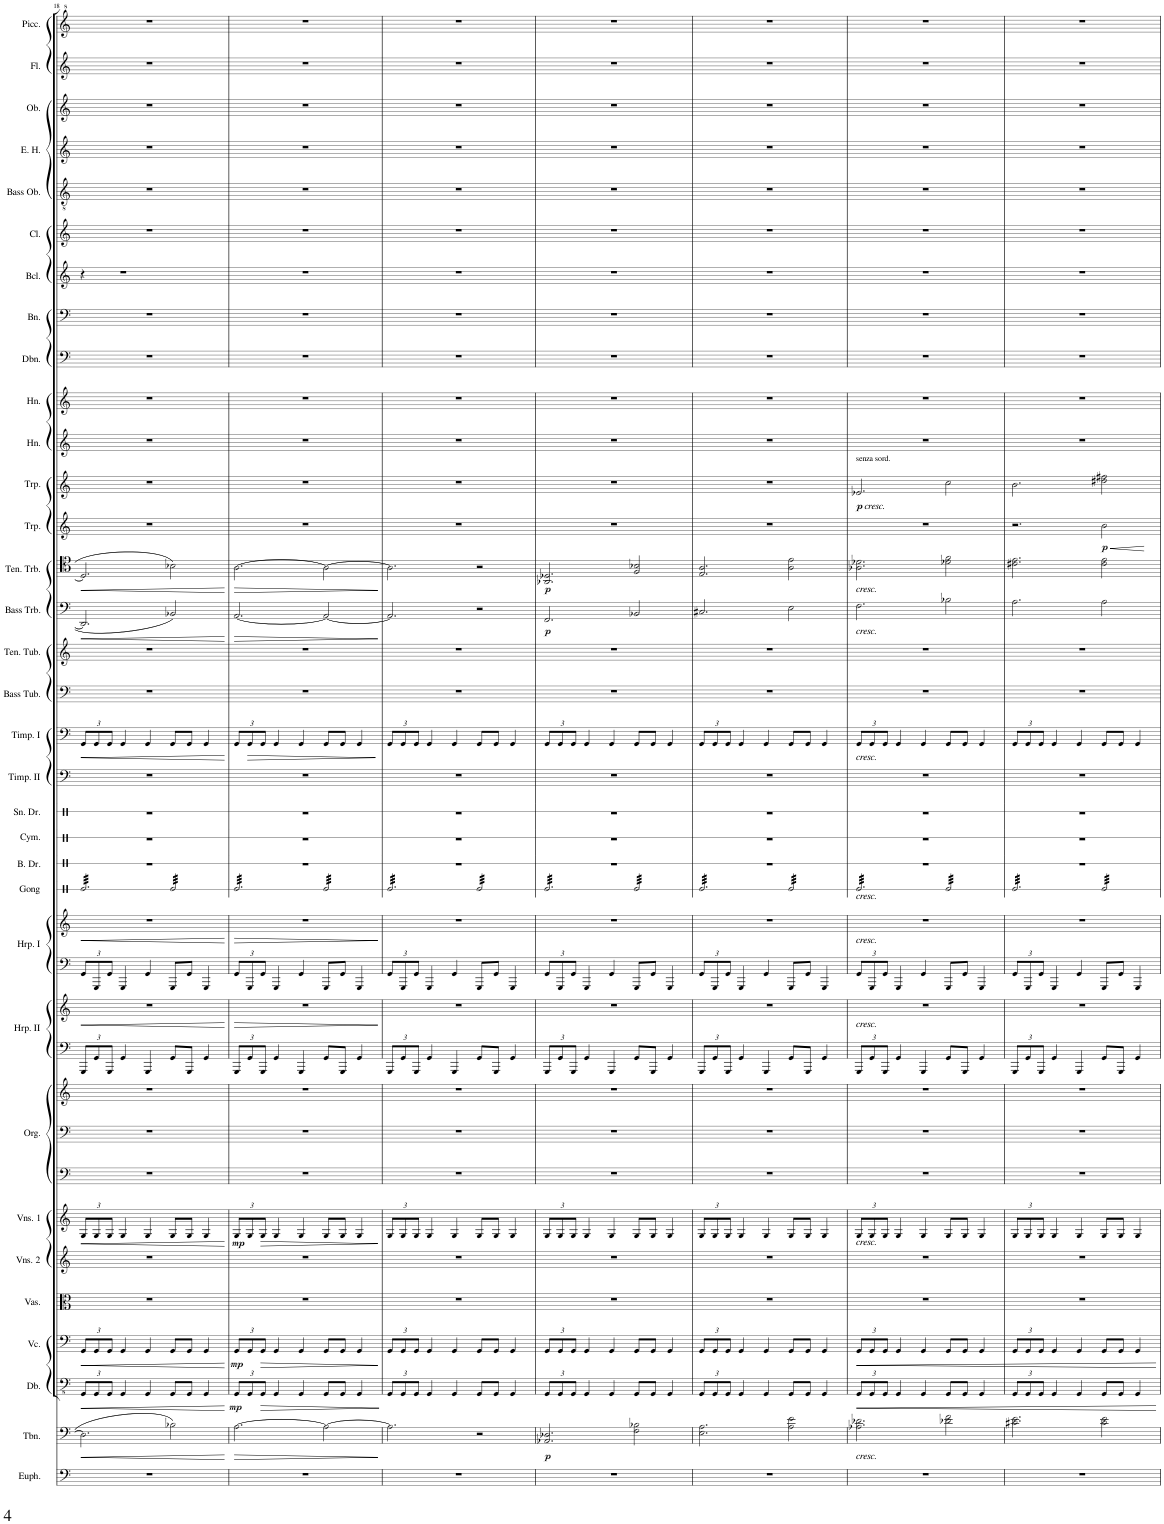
**kern	**kern	**dynam	**kern	**dynam	**kern	**dynam	**kern	**kern	**kern	**dynam	**kern	**kern	**kern	**kern	**kern	**dynam	**kern	**kern	**dynam	**kern	**kern	**kern	**kern	**kern	**kern	**dynam	**kern	**kern	**kern	**dynam	**kern	**dynam	**kern	**dynam	**kern	**dynam	**kern	**kern	**kern	**kern	**kern	**kern	**kern	**kern	**kern	**kern	**kern
*part33	*part32	*part32	*part31	*part31	*part30	*part30	*part29	*part28	*part27	*part27	*part26	*part26	*part26	*part25	*part25	*part25	*part24	*part24	*part24	*part23	*part22	*part21	*part20	*part19	*part18	*part18	*part17	*part16	*part15	*part15	*part14	*part14	*part13	*part13	*part12	*part12	*part11	*part10	*part9	*part8	*part7	*part6	*part5	*part4	*part3	*part2	*part1
*staff37	*staff36	*staff36	*staff35	*staff35	*staff34	*staff34	*staff33	*staff32	*staff31	*staff31	*staff30	*staff29	*staff28	*staff27	*staff26	*staff26/27	*staff25	*staff24	*staff24/25	*staff23	*staff22	*staff21	*staff20	*staff19	*staff18	*staff18	*staff17	*staff16	*staff15	*staff15	*staff14	*staff14	*staff13	*staff13	*staff12	*staff12	*staff11	*staff10	*staff9	*staff8	*staff7	*staff6	*staff5	*staff4	*staff3	*staff2	*staff1
*I"Euphonium	*I"Trombone	*	*I"Doublebasses	*	*I"Violoncello	*	*I"Viola	*I"2nd Violin	*I"1st Violin	*	*I"Organ	*	*	*I"Harp II	*	*	*I"Harp I	*	*	*I"Gong	*I"Bass Drum	*I"Cymbal	*I"Snare Drum	*I"Timpani II	*I"Timpani I	*	*I"Bass Tuba	*I"Tenor Tuba	*I"Bass Trombone	*	*I"2 Tenor Trombones	*	*I"III IV	*	*I"I II	*	*I"IV V VI	*I"I II III	*I"Double Bassoon	*I"3 Bassoon	*I"Bass Clarinet	*I"3 Clarinets in Bb	*I"Bass Oboe	*I"English Horn	*I"2 Oboe	*I"2 Flutes	*I"2 Piccolos
*I'Euph.	*I'Tbn.	*	*I'Db.	*	*I'Vc.	*	*	*	*	*	*I'Org.	*	*	*I'Hrp. II	*	*	*I'Hrp. I	*	*	*I'Gong	*I'B. Dr.	*I'Cym.	*I'Sn. Dr.	*I'Timp. II	*I'Timp. I	*	*I'Bass Tub.	*I'Ten. Tub.	*I'Bass Trb.	*	*I'Ten. Trb.	*	*	*	*	*	*	*	*I'Dbn.	*I'Bn.	*I'Bcl.	*I'Cl.	*I'Bass Ob.	*I'E. H.	*I'Ob.	*I'Fl.	*I'Picc.
!!LO:PB:g=z
*clefF4	*clefF4	*	*clefFv4	*	*clefF4	*	*clefC3	*clefG2	*clefG2	*	*clefF4	*clefF4	*clefG2	*clefF4	*clefG2	*	*clefF4	*clefG2	*	*clefX	*clefX	*clefX	*clefX	*clefF4	*clefF4	*	*clefF4	*clefG2	*clefF4	*	*clefC4	*	*clefG2	*	*clefG2	*	*clefG2	*clefG2	*clefF4	*clefF4	*clefG2	*clefG2	*clefGv2	*clefG2	*clefG2	*clefG2	*clefG^2
*	*	*	*Trd7c12	*	*	*	*	*	*	*	*	*	*	*	*	*	*	*	*	*	*	*	*	*	*	*	*	*Trd8c14	*	*	*	*	*Trd1c2	*	*Trd1c2	*	*Trd4c7	*Trd4c7	*Trd7c12	*	*Trd8c14	*Trd1c2	*	*Trd4c7	*	*	*Trd-7c-12
*k[]	*k[]	*	*k[]	*	*k[]	*	*k[]	*k[]	*k[]	*	*k[]	*k[]	*k[]	*k[]	*k[]	*	*k[]	*k[]	*	*k[]	*k[]	*k[]	*k[]	*k[]	*k[]	*	*k[]	*k[]	*k[]	*	*k[]	*	*k[]	*	*k[]	*	*k[]	*k[]	*k[]	*k[]	*k[]	*k[]	*k[]	*k[]	*k[]	*k[]	*k[]
*M5/4	*M5/4	*	*M5/4	*	*M5/4	*	*M5/4	*M5/4	*M5/4	*	*M5/4	*M5/4	*M5/4	*M5/4	*M5/4	*	*M5/4	*M5/4	*	*M5/4	*M5/4	*M5/4	*M5/4	*M5/4	*M5/4	*	*M5/4	*M5/4	*M5/4	*	*M5/4	*	*M5/4	*	*M5/4	*	*M5/4	*M5/4	*M5/4	*M5/4	*M5/4	*M5/4	*M5/4	*M5/4	*M5/4	*M5/4	*M5/4
=18	=18	=18	=18	=18	=18	=18	=18	=18	=18	=18	=18	=18	=18	=18	=18	=18	=18	=18	=18	=18	=18	=18	=18	=18	=18	=18	=18	=18	=18	=18	=18	=18	=18	=18	=18	=18	=18	=18	=18	=18	=18	=18	=18	=18	=18	=18	=18
!	!	!LO:HP:b	!	!	!	!	!	!	!	!	!	!	!	!	!	!	!	!	!	!	!	!	!	!	!	!	!	!	!	!	!	!	!	!	!	!	!	!	!	!	!	!	!	!	!	!	!
*	*	*	*Xbrackettup	*	*	*	*	*	*	*	*	*	*	*	*	*	*	*	*	*	*	*	*	*	*	*	*	*	*	*	*	*	*	*	*	*	*	*	*	*	*	*	*	*	*	*	*
!	!	!	!	!LO:HP:b	!	!	!	!	!	!	!	!	!	!	!	!	!	!	!	!	!	!	!	!	!	!	!	!	!	!	!	!	!	!	!	!	!	!	!	!	!	!	!	!	!	!	!
*	*	*	*	*	*Xbrackettup	*	*	*	*	*	*	*	*	*	*	*	*	*	*	*	*	*	*	*	*	*	*	*	*	*	*	*	*	*	*	*	*	*	*	*	*	*	*	*	*	*	*
!	!	!	!	!	!	!LO:HP:b	!	!	!	!	!	!	!	!	!	!	!	!	!	!	!	!	!	!	!	!	!	!	!	!	!	!	!	!	!	!	!	!	!	!	!	!	!	!	!	!	!
*	*	*	*	*	*	*	*	*	*Xbrackettup	*	*	*	*	*	*	*	*	*	*	*	*	*	*	*	*	*	*	*	*	*	*	*	*	*	*	*	*	*	*	*	*	*	*	*	*	*	*
!	!	!	!	!	!	!	!	!	!	!LO:HP:b	!	!	!	!	!	!	!	!	!	!	!	!	!	!	!	!	!	!	!	!	!	!	!	!	!	!	!	!	!	!	!	!	!	!	!	!	!
*	*	*	*	*	*	*	*	*	*	*	*	*	*	*Xbrackettup	*	*	*	*	*	*	*	*	*	*	*	*	*	*	*	*	*	*	*	*	*	*	*	*	*	*	*	*	*	*	*	*	*
!	!	!	!	!	!	!	!	!	!	!	!	!	!	!	!	!LO:HP:b	!	!	!	!	!	!	!	!	!	!	!	!	!	!	!	!	!	!	!	!	!	!	!	!	!	!	!	!	!	!	!
*	*	*	*	*	*	*	*	*	*	*	*	*	*	*	*	*	*Xbrackettup	*	*	*	*	*	*	*	*	*	*	*	*	*	*	*	*	*	*	*	*	*	*	*	*	*	*	*	*	*	*
!	!	!	!	!	!	!	!	!	!	!	!	!	!	!	!	!	!	!	!LO:HP:b	!	!	!	!	!	!	!	!	!	!	!	!	!	!	!	!	!	!	!	!	!	!	!	!	!	!	!	!
*	*	*	*	*	*	*	*	*	*	*	*	*	*	*	*	*	*	*	*	*	*	*	*	*	*Xbrackettup	*	*	*	*	*	*	*	*	*	*	*	*	*	*	*	*	*	*	*	*	*	*
!	!	!	!	!	!	!	!	!	!	!	!	!	!	!	!	!	!	!	!	!	!	!	!	!	!	!LO:HP:b	!	!	!	!LO:HP:b	!	!LO:HP:b	!	!	!	!	!	!	!	!	!	!	!	!	!	!	!
*	*	*	*	*	*	*	*	*	*	*	*	*	*	*	*	*	*	*	*	*tremolo	*	*	*	*	*	*	*	*	*	*	*	*	*	*	*	*	*	*	*	*	*	*	*	*	*	*	*
4%5r	2.D-\]	<	12GGG/L	<	12GG/L	<	4%5r	4%5r	12G/L	<	4%5r	4%5r	4%5r	12GGG/L	4%5r	<	12GG/L	4%5r	<	32Re/LLL	4%5r	4%5r	4%5r	4%5r	12GG/L	<	4%5r	4%5r	2.DD-/]	<	2.D-/]	<	4%5r	.	4%5r	.	4%5r	4%5r	4%5r	4%5r	4r	4%5r	4%5r	4%5r	4%5r	4%5r	4%5r
.	.	.	.	.	.	.	.	.	.	.	.	.	.	.	.	.	.	.	.	32Re/	.	.	.	.	.	.	.	.	.	.	.	.	.	.	.	.	.	.	.	.	.	.	.	.	.	.	.
.	.	.	.	.	.	.	.	.	.	.	.	.	.	.	.	.	.	.	.	32Re/	.	.	.	.	.	.	.	.	.	.	.	.	.	.	.	.	.	.	.	.	.	.	.	.	.	.	.
.	.	.	12GGG/	.	12GG/	.	.	.	12G/	.	.	.	.	12GG/	.	.	12GGG/	.	.	.	.	.	.	.	12GG/	.	.	.	.	.	.	.	.	.	.	.	.	.	.	.	.	.	.	.	.	.	.
.	.	.	.	.	.	.	.	.	.	.	.	.	.	.	.	.	.	.	.	32Re/	.	.	.	.	.	.	.	.	.	.	.	.	.	.	.	.	.	.	.	.	.	.	.	.	.	.	.
.	.	.	.	.	.	.	.	.	.	.	.	.	.	.	.	.	.	.	.	32Re/	.	.	.	.	.	.	.	.	.	.	.	.	.	.	.	.	.	.	.	.	.	.	.	.	.	.	.
.	.	.	.	.	.	.	.	.	.	.	.	.	.	.	.	.	.	.	.	32Re/	.	.	.	.	.	.	.	.	.	.	.	.	.	.	.	.	.	.	.	.	.	.	.	.	.	.	.
.	.	.	12GGG/J	.	12GG/J	.	.	.	12G/J	.	.	.	.	12GGG/J	.	.	12GG/J	.	.	.	.	.	.	.	12GG/J	.	.	.	.	.	.	.	.	.	.	.	.	.	.	.	.	.	.	.	.	.	.
.	.	.	.	.	.	.	.	.	.	.	.	.	.	.	.	.	.	.	.	32Re/	.	.	.	.	.	.	.	.	.	.	.	.	.	.	.	.	.	.	.	.	.	.	.	.	.	.	.
.	.	.	.	.	.	.	.	.	.	.	.	.	.	.	.	.	.	.	.	32Re/	.	.	.	.	.	.	.	.	.	.	.	.	.	.	.	.	.	.	.	.	.	.	.	.	.	.	.
.	.	.	4GGG/	.	4GG/	.	.	.	4G/	.	.	.	.	4GG/	.	.	4GGG/	.	.	32Re/	.	.	.	.	4GG/	.	.	.	.	.	.	.	.	.	.	.	.	.	.	.	1r	.	.	.	.	.	.
.	.	.	.	.	.	.	.	.	.	.	.	.	.	.	.	.	.	.	.	32Re/	.	.	.	.	.	.	.	.	.	.	.	.	.	.	.	.	.	.	.	.	.	.	.	.	.	.	.
.	.	.	.	.	.	.	.	.	.	.	.	.	.	.	.	.	.	.	.	32Re/	.	.	.	.	.	.	.	.	.	.	.	.	.	.	.	.	.	.	.	.	.	.	.	.	.	.	.
.	.	.	.	.	.	.	.	.	.	.	.	.	.	.	.	.	.	.	.	32Re/	.	.	.	.	.	.	.	.	.	.	.	.	.	.	.	.	.	.	.	.	.	.	.	.	.	.	.
.	.	.	.	.	.	.	.	.	.	.	.	.	.	.	.	.	.	.	.	32Re/	.	.	.	.	.	.	.	.	.	.	.	.	.	.	.	.	.	.	.	.	.	.	.	.	.	.	.
.	.	.	.	.	.	.	.	.	.	.	.	.	.	.	.	.	.	.	.	32Re/	.	.	.	.	.	.	.	.	.	.	.	.	.	.	.	.	.	.	.	.	.	.	.	.	.	.	.
.	.	.	.	.	.	.	.	.	.	.	.	.	.	.	.	.	.	.	.	32Re/	.	.	.	.	.	.	.	.	.	.	.	.	.	.	.	.	.	.	.	.	.	.	.	.	.	.	.
.	.	.	.	.	.	.	.	.	.	.	.	.	.	.	.	.	.	.	.	32Re/	.	.	.	.	.	.	.	.	.	.	.	.	.	.	.	.	.	.	.	.	.	.	.	.	.	.	.
.	.	.	4GGG/	.	4GG/	.	.	.	4G/	.	.	.	.	4GGG/	.	.	4GG/	.	.	32Re/	.	.	.	.	4GG/	.	.	.	.	.	.	.	.	.	.	.	.	.	.	.	.	.	.	.	.	.	.
.	.	.	.	.	.	.	.	.	.	.	.	.	.	.	.	.	.	.	.	32Re/	.	.	.	.	.	.	.	.	.	.	.	.	.	.	.	.	.	.	.	.	.	.	.	.	.	.	.
.	.	.	.	.	.	.	.	.	.	.	.	.	.	.	.	.	.	.	.	32Re/	.	.	.	.	.	.	.	.	.	.	.	.	.	.	.	.	.	.	.	.	.	.	.	.	.	.	.
.	.	.	.	.	.	.	.	.	.	.	.	.	.	.	.	.	.	.	.	32Re/	.	.	.	.	.	.	.	.	.	.	.	.	.	.	.	.	.	.	.	.	.	.	.	.	.	.	.
.	.	.	.	.	.	.	.	.	.	.	.	.	.	.	.	.	.	.	.	32Re/	.	.	.	.	.	.	.	.	.	.	.	.	.	.	.	.	.	.	.	.	.	.	.	.	.	.	.
.	.	.	.	.	.	.	.	.	.	.	.	.	.	.	.	.	.	.	.	32Re/	.	.	.	.	.	.	.	.	.	.	.	.	.	.	.	.	.	.	.	.	.	.	.	.	.	.	.
.	.	.	.	.	.	.	.	.	.	.	.	.	.	.	.	.	.	.	.	32Re/	.	.	.	.	.	.	.	.	.	.	.	.	.	.	.	.	.	.	.	.	.	.	.	.	.	.	.
.	.	.	.	.	.	.	.	.	.	.	.	.	.	.	.	.	.	.	.	32Re/JJJ	.	.	.	.	.	.	.	.	.	.	.	.	.	.	.	.	.	.	.	.	.	.	.	.	.	.	.
.	2B-X\	.	8GGG/L	.	8GG/L	.	.	.	8G/L	.	.	.	.	8GG/L	.	.	8GGG/L	.	.	32Re/LLL	.	.	.	.	8GG/L	.	.	.	2BB-X/	.	2B-X\	.	.	.	.	.	.	.	.	.	.	.	.	.	.	.	.
.	.	.	.	.	.	.	.	.	.	.	.	.	.	.	.	.	.	.	.	32Re/	.	.	.	.	.	.	.	.	.	.	.	.	.	.	.	.	.	.	.	.	.	.	.	.	.	.	.
.	.	.	.	.	.	.	.	.	.	.	.	.	.	.	.	.	.	.	.	32Re/	.	.	.	.	.	.	.	.	.	.	.	.	.	.	.	.	.	.	.	.	.	.	.	.	.	.	.
.	.	.	.	.	.	.	.	.	.	.	.	.	.	.	.	.	.	.	.	32Re/	.	.	.	.	.	.	.	.	.	.	.	.	.	.	.	.	.	.	.	.	.	.	.	.	.	.	.
.	.	.	8GGG/J	.	8GG/J	.	.	.	8G/J	.	.	.	.	8GGG/J	.	.	8GG/J	.	.	32Re/	.	.	.	.	8GG/J	.	.	.	.	.	.	.	.	.	.	.	.	.	.	.	.	.	.	.	.	.	.
.	.	.	.	.	.	.	.	.	.	.	.	.	.	.	.	.	.	.	.	32Re/	.	.	.	.	.	.	.	.	.	.	.	.	.	.	.	.	.	.	.	.	.	.	.	.	.	.	.
.	.	.	.	.	.	.	.	.	.	.	.	.	.	.	.	.	.	.	.	32Re/	.	.	.	.	.	.	.	.	.	.	.	.	.	.	.	.	.	.	.	.	.	.	.	.	.	.	.
.	.	.	.	.	.	.	.	.	.	.	.	.	.	.	.	.	.	.	.	32Re/	.	.	.	.	.	.	.	.	.	.	.	.	.	.	.	.	.	.	.	.	.	.	.	.	.	.	.
.	.	.	4GGG/	.	4GG/	.	.	.	4G/	.	.	.	.	4GG/	.	.	4GGG/	.	.	32Re/	.	.	.	.	4GG/	.	.	.	.	.	.	.	.	.	.	.	.	.	.	.	.	.	.	.	.	.	.
.	.	.	.	.	.	.	.	.	.	.	.	.	.	.	.	.	.	.	.	32Re/	.	.	.	.	.	.	.	.	.	.	.	.	.	.	.	.	.	.	.	.	.	.	.	.	.	.	.
.	.	.	.	.	.	.	.	.	.	.	.	.	.	.	.	.	.	.	.	32Re/	.	.	.	.	.	.	.	.	.	.	.	.	.	.	.	.	.	.	.	.	.	.	.	.	.	.	.
.	.	.	.	.	.	.	.	.	.	.	.	.	.	.	.	.	.	.	.	32Re/	.	.	.	.	.	.	.	.	.	.	.	.	.	.	.	.	.	.	.	.	.	.	.	.	.	.	.
.	.	.	.	.	.	.	.	.	.	.	.	.	.	.	.	.	.	.	.	32Re/	.	.	.	.	.	.	.	.	.	.	.	.	.	.	.	.	.	.	.	.	.	.	.	.	.	.	.
.	.	.	.	.	.	.	.	.	.	.	.	.	.	.	.	.	.	.	.	32Re/	.	.	.	.	.	.	.	.	.	.	.	.	.	.	.	.	.	.	.	.	.	.	.	.	.	.	.
.	.	.	.	.	.	.	.	.	.	.	.	.	.	.	.	.	.	.	.	32Re/	.	.	.	.	.	.	.	.	.	.	.	.	.	.	.	.	.	.	.	.	.	.	.	.	.	.	.
.	.	.	.	.	.	.	.	.	.	.	.	.	.	.	.	.	.	.	.	32Re/JJJ	.	.	.	.	.	.	.	.	.	.	.	.	.	.	.	.	.	.	.	.	.	.	.	.	.	.	.
.	.	[	.	[	.	[	.	.	.	[	.	.	.	.	.	[	.	.	[	.	.	.	.	.	.	[	.	.	.	[	.	[	.	.	.	.	.	.	.	.	.	.	.	.	.	.	.
=19	=19	=19	=19	=19	=19	=19	=19	=19	=19	=19	=19	=19	=19	=19	=19	=19	=19	=19	=19	=19	=19	=19	=19	=19	=19	=19	=19	=19	=19	=19	=19	=19	=19	=19	=19	=19	=19	=19	=19	=19	=19	=19	=19	=19	=19	=19	=19
!	!	!LO:HP:b	!	!LO:DY:b	!	!LO:DY:b	!	!	!	!LO:DY:b	!	!	!	!	!	!LO:HP:b	!	!	!LO:HP:b	!	!	!	!	!	!	!	!	!	!	!LO:HP:b	!	!LO:HP:b	!	!	!	!	!	!	!	!	!	!	!	!	!	!	!
4%5r	[2.A\	>	12GGG/L	mp	12GG/L	mp	4%5r	4%5r	12G/L	mp	4%5r	4%5r	4%5r	12GGG/L	4%5r	>	12GG/L	4%5r	>	32Re/LLL	4%5r	4%5r	4%5r	4%5r	12GG/L	.	4%5r	4%5r	[2.AA/	>	[2.A\	>	4%5r	.	4%5r	.	4%5r	4%5r	4%5r	4%5r	4%5r	4%5r	4%5r	4%5r	4%5r	4%5r	4%5r
.	.	.	.	.	.	.	.	.	.	.	.	.	.	.	.	.	.	.	.	32Re/	.	.	.	.	.	.	.	.	.	.	.	.	.	.	.	.	.	.	.	.	.	.	.	.	.	.	.
.	.	.	.	.	.	.	.	.	.	.	.	.	.	.	.	.	.	.	.	32Re/	.	.	.	.	.	.	.	.	.	.	.	.	.	.	.	.	.	.	.	.	.	.	.	.	.	.	.
!	!	!	!	!	!	!	!	!	!	!	!	!	!	!	!	!	!	!	!	!	!	!	!	!	!	!LO:HP:b	!	!	!	!	!	!	!	!	!	!	!	!	!	!	!	!	!	!	!	!	!
.	.	.	12GGG/	.	12GG/	.	.	.	12G/	.	.	.	.	12GG/	.	.	12GGG/	.	.	.	.	.	.	.	12GG/	>	.	.	.	.	.	.	.	.	.	.	.	.	.	.	.	.	.	.	.	.	.
.	.	.	.	.	.	.	.	.	.	.	.	.	.	.	.	.	.	.	.	32Re/	.	.	.	.	.	.	.	.	.	.	.	.	.	.	.	.	.	.	.	.	.	.	.	.	.	.	.
.	.	.	.	.	.	.	.	.	.	.	.	.	.	.	.	.	.	.	.	32Re/	.	.	.	.	.	.	.	.	.	.	.	.	.	.	.	.	.	.	.	.	.	.	.	.	.	.	.
.	.	.	.	.	.	.	.	.	.	.	.	.	.	.	.	.	.	.	.	32Re/	.	.	.	.	.	.	.	.	.	.	.	.	.	.	.	.	.	.	.	.	.	.	.	.	.	.	.
!	!	!	!	!LO:HP:b	!	!LO:HP:b	!	!	!	!LO:HP:b	!	!	!	!	!	!	!	!	!	!	!	!	!	!	!	!	!	!	!	!	!	!	!	!	!	!	!	!	!	!	!	!	!	!	!	!	!
.	.	.	12GGG/J	>	12GG/J	>	.	.	12G/J	>	.	.	.	12GGG/J	.	.	12GG/J	.	.	.	.	.	.	.	12GG/J	.	.	.	.	.	.	.	.	.	.	.	.	.	.	.	.	.	.	.	.	.	.
.	.	.	.	.	.	.	.	.	.	.	.	.	.	.	.	.	.	.	.	32Re/	.	.	.	.	.	.	.	.	.	.	.	.	.	.	.	.	.	.	.	.	.	.	.	.	.	.	.
.	.	.	.	.	.	.	.	.	.	.	.	.	.	.	.	.	.	.	.	32Re/	.	.	.	.	.	.	.	.	.	.	.	.	.	.	.	.	.	.	.	.	.	.	.	.	.	.	.
.	.	.	4GGG/	.	4GG/	.	.	.	4G/	.	.	.	.	4GG/	.	.	4GGG/	.	.	32Re/	.	.	.	.	4GG/	.	.	.	.	.	.	.	.	.	.	.	.	.	.	.	.	.	.	.	.	.	.
.	.	.	.	.	.	.	.	.	.	.	.	.	.	.	.	.	.	.	.	32Re/	.	.	.	.	.	.	.	.	.	.	.	.	.	.	.	.	.	.	.	.	.	.	.	.	.	.	.
.	.	.	.	.	.	.	.	.	.	.	.	.	.	.	.	.	.	.	.	32Re/	.	.	.	.	.	.	.	.	.	.	.	.	.	.	.	.	.	.	.	.	.	.	.	.	.	.	.
.	.	.	.	.	.	.	.	.	.	.	.	.	.	.	.	.	.	.	.	32Re/	.	.	.	.	.	.	.	.	.	.	.	.	.	.	.	.	.	.	.	.	.	.	.	.	.	.	.
.	.	.	.	.	.	.	.	.	.	.	.	.	.	.	.	.	.	.	.	32Re/	.	.	.	.	.	.	.	.	.	.	.	.	.	.	.	.	.	.	.	.	.	.	.	.	.	.	.
.	.	.	.	.	.	.	.	.	.	.	.	.	.	.	.	.	.	.	.	32Re/	.	.	.	.	.	.	.	.	.	.	.	.	.	.	.	.	.	.	.	.	.	.	.	.	.	.	.
.	.	.	.	.	.	.	.	.	.	.	.	.	.	.	.	.	.	.	.	32Re/	.	.	.	.	.	.	.	.	.	.	.	.	.	.	.	.	.	.	.	.	.	.	.	.	.	.	.
.	.	.	.	.	.	.	.	.	.	.	.	.	.	.	.	.	.	.	.	32Re/	.	.	.	.	.	.	.	.	.	.	.	.	.	.	.	.	.	.	.	.	.	.	.	.	.	.	.
.	.	.	4GGG/	.	4GG/	.	.	.	4G/	.	.	.	.	4GGG/	.	.	4GG/	.	.	32Re/	.	.	.	.	4GG/	.	.	.	.	.	.	.	.	.	.	.	.	.	.	.	.	.	.	.	.	.	.
.	.	.	.	.	.	.	.	.	.	.	.	.	.	.	.	.	.	.	.	32Re/	.	.	.	.	.	.	.	.	.	.	.	.	.	.	.	.	.	.	.	.	.	.	.	.	.	.	.
.	.	.	.	.	.	.	.	.	.	.	.	.	.	.	.	.	.	.	.	32Re/	.	.	.	.	.	.	.	.	.	.	.	.	.	.	.	.	.	.	.	.	.	.	.	.	.	.	.
.	.	.	.	.	.	.	.	.	.	.	.	.	.	.	.	.	.	.	.	32Re/	.	.	.	.	.	.	.	.	.	.	.	.	.	.	.	.	.	.	.	.	.	.	.	.	.	.	.
.	.	.	.	.	.	.	.	.	.	.	.	.	.	.	.	.	.	.	.	32Re/	.	.	.	.	.	.	.	.	.	.	.	.	.	.	.	.	.	.	.	.	.	.	.	.	.	.	.
.	.	.	.	.	.	.	.	.	.	.	.	.	.	.	.	.	.	.	.	32Re/	.	.	.	.	.	.	.	.	.	.	.	.	.	.	.	.	.	.	.	.	.	.	.	.	.	.	.
.	.	.	.	.	.	.	.	.	.	.	.	.	.	.	.	.	.	.	.	32Re/	.	.	.	.	.	.	.	.	.	.	.	.	.	.	.	.	.	.	.	.	.	.	.	.	.	.	.
.	.	.	.	.	.	.	.	.	.	.	.	.	.	.	.	.	.	.	.	32Re/JJJ	.	.	.	.	.	.	.	.	.	.	.	.	.	.	.	.	.	.	.	.	.	.	.	.	.	.	.
.	2A\_	.	8GGG/L	.	8GG/L	.	.	.	8G/L	.	.	.	.	8GG/L	.	.	8GGG/L	.	.	32Re/LLL	.	.	.	.	8GG/L	.	.	.	2AA/_	.	2A\_	.	.	.	.	.	.	.	.	.	.	.	.	.	.	.	.
.	.	.	.	.	.	.	.	.	.	.	.	.	.	.	.	.	.	.	.	32Re/	.	.	.	.	.	.	.	.	.	.	.	.	.	.	.	.	.	.	.	.	.	.	.	.	.	.	.
.	.	.	.	.	.	.	.	.	.	.	.	.	.	.	.	.	.	.	.	32Re/	.	.	.	.	.	.	.	.	.	.	.	.	.	.	.	.	.	.	.	.	.	.	.	.	.	.	.
.	.	.	.	.	.	.	.	.	.	.	.	.	.	.	.	.	.	.	.	32Re/	.	.	.	.	.	.	.	.	.	.	.	.	.	.	.	.	.	.	.	.	.	.	.	.	.	.	.
.	.	.	8GGG/J	.	8GG/J	.	.	.	8G/J	.	.	.	.	8GGG/J	.	.	8GG/J	.	.	32Re/	.	.	.	.	8GG/J	.	.	.	.	.	.	.	.	.	.	.	.	.	.	.	.	.	.	.	.	.	.
.	.	.	.	.	.	.	.	.	.	.	.	.	.	.	.	.	.	.	.	32Re/	.	.	.	.	.	.	.	.	.	.	.	.	.	.	.	.	.	.	.	.	.	.	.	.	.	.	.
.	.	.	.	.	.	.	.	.	.	.	.	.	.	.	.	.	.	.	.	32Re/	.	.	.	.	.	.	.	.	.	.	.	.	.	.	.	.	.	.	.	.	.	.	.	.	.	.	.
.	.	.	.	.	.	.	.	.	.	.	.	.	.	.	.	.	.	.	.	32Re/	.	.	.	.	.	.	.	.	.	.	.	.	.	.	.	.	.	.	.	.	.	.	.	.	.	.	.
.	.	.	4GGG/	.	4GG/	.	.	.	4G/	.	.	.	.	4GG/	.	.	4GGG/	.	.	32Re/	.	.	.	.	4GG/	.	.	.	.	.	.	.	.	.	.	.	.	.	.	.	.	.	.	.	.	.	.
.	.	.	.	.	.	.	.	.	.	.	.	.	.	.	.	.	.	.	.	32Re/	.	.	.	.	.	.	.	.	.	.	.	.	.	.	.	.	.	.	.	.	.	.	.	.	.	.	.
.	.	.	.	.	.	.	.	.	.	.	.	.	.	.	.	.	.	.	.	32Re/	.	.	.	.	.	.	.	.	.	.	.	.	.	.	.	.	.	.	.	.	.	.	.	.	.	.	.
.	.	.	.	.	.	.	.	.	.	.	.	.	.	.	.	.	.	.	.	32Re/	.	.	.	.	.	.	.	.	.	.	.	.	.	.	.	.	.	.	.	.	.	.	.	.	.	.	.
.	.	.	.	.	.	.	.	.	.	.	.	.	.	.	.	.	.	.	.	32Re/	.	.	.	.	.	.	.	.	.	.	.	.	.	.	.	.	.	.	.	.	.	.	.	.	.	.	.
.	.	.	.	.	.	.	.	.	.	.	.	.	.	.	.	.	.	.	.	32Re/	.	.	.	.	.	.	.	.	.	.	.	.	.	.	.	.	.	.	.	.	.	.	.	.	.	.	.
.	.	.	.	.	.	.	.	.	.	.	.	.	.	.	.	.	.	.	.	32Re/	.	.	.	.	.	.	.	.	.	.	.	.	.	.	.	.	.	.	.	.	.	.	.	.	.	.	.
.	.	.	.	.	.	.	.	.	.	.	.	.	.	.	.	.	.	.	.	32Re/JJJ	.	.	.	.	.	.	.	.	.	.	.	.	.	.	.	.	.	.	.	.	.	.	.	.	.	.	.
.	.	]	.	]	.	]	.	.	.	]	.	.	.	.	.	]	.	.	]	.	.	.	.	.	.	]	.	.	.	]	.	]	.	.	.	.	.	.	.	.	.	.	.	.	.	.	.
=20	=20	=20	=20	=20	=20	=20	=20	=20	=20	=20	=20	=20	=20	=20	=20	=20	=20	=20	=20	=20	=20	=20	=20	=20	=20	=20	=20	=20	=20	=20	=20	=20	=20	=20	=20	=20	=20	=20	=20	=20	=20	=20	=20	=20	=20	=20	=20
4%5r	2.A\]	.	12GGG/L	.	12GG/L	.	4%5r	4%5r	12G/L	.	4%5r	4%5r	4%5r	12GGG/L	4%5r	.	12GG/L	4%5r	.	32Re/LLL	4%5r	4%5r	4%5r	4%5r	12GG/L	.	4%5r	4%5r	2.AA/]	.	2.A\]	.	4%5r	.	4%5r	.	4%5r	4%5r	4%5r	4%5r	4%5r	4%5r	4%5r	4%5r	4%5r	4%5r	4%5r
.	.	.	.	.	.	.	.	.	.	.	.	.	.	.	.	.	.	.	.	32Re/	.	.	.	.	.	.	.	.	.	.	.	.	.	.	.	.	.	.	.	.	.	.	.	.	.	.	.
.	.	.	.	.	.	.	.	.	.	.	.	.	.	.	.	.	.	.	.	32Re/	.	.	.	.	.	.	.	.	.	.	.	.	.	.	.	.	.	.	.	.	.	.	.	.	.	.	.
.	.	.	12GGG/	.	12GG/	.	.	.	12G/	.	.	.	.	12GG/	.	.	12GGG/	.	.	.	.	.	.	.	12GG/	.	.	.	.	.	.	.	.	.	.	.	.	.	.	.	.	.	.	.	.	.	.
.	.	.	.	.	.	.	.	.	.	.	.	.	.	.	.	.	.	.	.	32Re/	.	.	.	.	.	.	.	.	.	.	.	.	.	.	.	.	.	.	.	.	.	.	.	.	.	.	.
.	.	.	.	.	.	.	.	.	.	.	.	.	.	.	.	.	.	.	.	32Re/	.	.	.	.	.	.	.	.	.	.	.	.	.	.	.	.	.	.	.	.	.	.	.	.	.	.	.
.	.	.	.	.	.	.	.	.	.	.	.	.	.	.	.	.	.	.	.	32Re/	.	.	.	.	.	.	.	.	.	.	.	.	.	.	.	.	.	.	.	.	.	.	.	.	.	.	.
.	.	.	12GGG/J	.	12GG/J	.	.	.	12G/J	.	.	.	.	12GGG/J	.	.	12GG/J	.	.	.	.	.	.	.	12GG/J	.	.	.	.	.	.	.	.	.	.	.	.	.	.	.	.	.	.	.	.	.	.
.	.	.	.	.	.	.	.	.	.	.	.	.	.	.	.	.	.	.	.	32Re/	.	.	.	.	.	.	.	.	.	.	.	.	.	.	.	.	.	.	.	.	.	.	.	.	.	.	.
.	.	.	.	.	.	.	.	.	.	.	.	.	.	.	.	.	.	.	.	32Re/	.	.	.	.	.	.	.	.	.	.	.	.	.	.	.	.	.	.	.	.	.	.	.	.	.	.	.
.	.	.	4GGG/	.	4GG/	.	.	.	4G/	.	.	.	.	4GG/	.	.	4GGG/	.	.	32Re/	.	.	.	.	4GG/	.	.	.	.	.	.	.	.	.	.	.	.	.	.	.	.	.	.	.	.	.	.
.	.	.	.	.	.	.	.	.	.	.	.	.	.	.	.	.	.	.	.	32Re/	.	.	.	.	.	.	.	.	.	.	.	.	.	.	.	.	.	.	.	.	.	.	.	.	.	.	.
.	.	.	.	.	.	.	.	.	.	.	.	.	.	.	.	.	.	.	.	32Re/	.	.	.	.	.	.	.	.	.	.	.	.	.	.	.	.	.	.	.	.	.	.	.	.	.	.	.
.	.	.	.	.	.	.	.	.	.	.	.	.	.	.	.	.	.	.	.	32Re/	.	.	.	.	.	.	.	.	.	.	.	.	.	.	.	.	.	.	.	.	.	.	.	.	.	.	.
.	.	.	.	.	.	.	.	.	.	.	.	.	.	.	.	.	.	.	.	32Re/	.	.	.	.	.	.	.	.	.	.	.	.	.	.	.	.	.	.	.	.	.	.	.	.	.	.	.
.	.	.	.	.	.	.	.	.	.	.	.	.	.	.	.	.	.	.	.	32Re/	.	.	.	.	.	.	.	.	.	.	.	.	.	.	.	.	.	.	.	.	.	.	.	.	.	.	.
.	.	.	.	.	.	.	.	.	.	.	.	.	.	.	.	.	.	.	.	32Re/	.	.	.	.	.	.	.	.	.	.	.	.	.	.	.	.	.	.	.	.	.	.	.	.	.	.	.
.	.	.	.	.	.	.	.	.	.	.	.	.	.	.	.	.	.	.	.	32Re/	.	.	.	.	.	.	.	.	.	.	.	.	.	.	.	.	.	.	.	.	.	.	.	.	.	.	.
.	.	.	4GGG/	.	4GG/	.	.	.	4G/	.	.	.	.	4GGG/	.	.	4GG/	.	.	32Re/	.	.	.	.	4GG/	.	.	.	.	.	.	.	.	.	.	.	.	.	.	.	.	.	.	.	.	.	.
.	.	.	.	.	.	.	.	.	.	.	.	.	.	.	.	.	.	.	.	32Re/	.	.	.	.	.	.	.	.	.	.	.	.	.	.	.	.	.	.	.	.	.	.	.	.	.	.	.
.	.	.	.	.	.	.	.	.	.	.	.	.	.	.	.	.	.	.	.	32Re/	.	.	.	.	.	.	.	.	.	.	.	.	.	.	.	.	.	.	.	.	.	.	.	.	.	.	.
.	.	.	.	.	.	.	.	.	.	.	.	.	.	.	.	.	.	.	.	32Re/	.	.	.	.	.	.	.	.	.	.	.	.	.	.	.	.	.	.	.	.	.	.	.	.	.	.	.
.	.	.	.	.	.	.	.	.	.	.	.	.	.	.	.	.	.	.	.	32Re/	.	.	.	.	.	.	.	.	.	.	.	.	.	.	.	.	.	.	.	.	.	.	.	.	.	.	.
.	.	.	.	.	.	.	.	.	.	.	.	.	.	.	.	.	.	.	.	32Re/	.	.	.	.	.	.	.	.	.	.	.	.	.	.	.	.	.	.	.	.	.	.	.	.	.	.	.
.	.	.	.	.	.	.	.	.	.	.	.	.	.	.	.	.	.	.	.	32Re/	.	.	.	.	.	.	.	.	.	.	.	.	.	.	.	.	.	.	.	.	.	.	.	.	.	.	.
.	.	.	.	.	.	.	.	.	.	.	.	.	.	.	.	.	.	.	.	32Re/JJJ	.	.	.	.	.	.	.	.	.	.	.	.	.	.	.	.	.	.	.	.	.	.	.	.	.	.	.
.	2r	.	8GGG/L	.	8GG/L	.	.	.	8G/L	.	.	.	.	8GG/L	.	.	8GGG/L	.	.	32Re/LLL	.	.	.	.	8GG/L	.	.	.	2r	.	2r	.	.	.	.	.	.	.	.	.	.	.	.	.	.	.	.
.	.	.	.	.	.	.	.	.	.	.	.	.	.	.	.	.	.	.	.	32Re/	.	.	.	.	.	.	.	.	.	.	.	.	.	.	.	.	.	.	.	.	.	.	.	.	.	.	.
.	.	.	.	.	.	.	.	.	.	.	.	.	.	.	.	.	.	.	.	32Re/	.	.	.	.	.	.	.	.	.	.	.	.	.	.	.	.	.	.	.	.	.	.	.	.	.	.	.
.	.	.	.	.	.	.	.	.	.	.	.	.	.	.	.	.	.	.	.	32Re/	.	.	.	.	.	.	.	.	.	.	.	.	.	.	.	.	.	.	.	.	.	.	.	.	.	.	.
.	.	.	8GGG/J	.	8GG/J	.	.	.	8G/J	.	.	.	.	8GGG/J	.	.	8GG/J	.	.	32Re/	.	.	.	.	8GG/J	.	.	.	.	.	.	.	.	.	.	.	.	.	.	.	.	.	.	.	.	.	.
.	.	.	.	.	.	.	.	.	.	.	.	.	.	.	.	.	.	.	.	32Re/	.	.	.	.	.	.	.	.	.	.	.	.	.	.	.	.	.	.	.	.	.	.	.	.	.	.	.
.	.	.	.	.	.	.	.	.	.	.	.	.	.	.	.	.	.	.	.	32Re/	.	.	.	.	.	.	.	.	.	.	.	.	.	.	.	.	.	.	.	.	.	.	.	.	.	.	.
.	.	.	.	.	.	.	.	.	.	.	.	.	.	.	.	.	.	.	.	32Re/	.	.	.	.	.	.	.	.	.	.	.	.	.	.	.	.	.	.	.	.	.	.	.	.	.	.	.
.	.	.	4GGG/	.	4GG/	.	.	.	4G/	.	.	.	.	4GG/	.	.	4GGG/	.	.	32Re/	.	.	.	.	4GG/	.	.	.	.	.	.	.	.	.	.	.	.	.	.	.	.	.	.	.	.	.	.
.	.	.	.	.	.	.	.	.	.	.	.	.	.	.	.	.	.	.	.	32Re/	.	.	.	.	.	.	.	.	.	.	.	.	.	.	.	.	.	.	.	.	.	.	.	.	.	.	.
.	.	.	.	.	.	.	.	.	.	.	.	.	.	.	.	.	.	.	.	32Re/	.	.	.	.	.	.	.	.	.	.	.	.	.	.	.	.	.	.	.	.	.	.	.	.	.	.	.
.	.	.	.	.	.	.	.	.	.	.	.	.	.	.	.	.	.	.	.	32Re/	.	.	.	.	.	.	.	.	.	.	.	.	.	.	.	.	.	.	.	.	.	.	.	.	.	.	.
.	.	.	.	.	.	.	.	.	.	.	.	.	.	.	.	.	.	.	.	32Re/	.	.	.	.	.	.	.	.	.	.	.	.	.	.	.	.	.	.	.	.	.	.	.	.	.	.	.
.	.	.	.	.	.	.	.	.	.	.	.	.	.	.	.	.	.	.	.	32Re/	.	.	.	.	.	.	.	.	.	.	.	.	.	.	.	.	.	.	.	.	.	.	.	.	.	.	.
.	.	.	.	.	.	.	.	.	.	.	.	.	.	.	.	.	.	.	.	32Re/	.	.	.	.	.	.	.	.	.	.	.	.	.	.	.	.	.	.	.	.	.	.	.	.	.	.	.
.	.	.	.	.	.	.	.	.	.	.	.	.	.	.	.	.	.	.	.	32Re/JJJ	.	.	.	.	.	.	.	.	.	.	.	.	.	.	.	.	.	.	.	.	.	.	.	.	.	.	.
=21	=21	=21	=21	=21	=21	=21	=21	=21	=21	=21	=21	=21	=21	=21	=21	=21	=21	=21	=21	=21	=21	=21	=21	=21	=21	=21	=21	=21	=21	=21	=21	=21	=21	=21	=21	=21	=21	=21	=21	=21	=21	=21	=21	=21	=21	=21	=21
!	!	!LO:DY:b	!	!	!	!	!	!	!	!	!	!	!	!	!	!	!	!	!	!	!	!	!	!	!	!	!	!	!	!LO:DY:b	!	!LO:DY:b	!	!	!	!	!	!	!	!	!	!	!	!	!	!	!
4%5r	2.AA-X/ 2.D-X/	p	12GGG/L	.	12GG/L	.	4%5r	4%5r	12G/L	.	4%5r	4%5r	4%5r	12GGG/L	4%5r	.	12GG/L	4%5r	.	32Re/LLL	4%5r	4%5r	4%5r	4%5r	12GG/L	.	4%5r	4%5r	2.FF/	p	2.AA-X/ 2.D-X/	p	4%5r	.	4%5r	.	4%5r	4%5r	4%5r	4%5r	4%5r	4%5r	4%5r	4%5r	4%5r	4%5r	4%5r
.	.	.	.	.	.	.	.	.	.	.	.	.	.	.	.	.	.	.	.	32Re/	.	.	.	.	.	.	.	.	.	.	.	.	.	.	.	.	.	.	.	.	.	.	.	.	.	.	.
.	.	.	.	.	.	.	.	.	.	.	.	.	.	.	.	.	.	.	.	32Re/	.	.	.	.	.	.	.	.	.	.	.	.	.	.	.	.	.	.	.	.	.	.	.	.	.	.	.
.	.	.	12GGG/	.	12GG/	.	.	.	12G/	.	.	.	.	12GG/	.	.	12GGG/	.	.	.	.	.	.	.	12GG/	.	.	.	.	.	.	.	.	.	.	.	.	.	.	.	.	.	.	.	.	.	.
.	.	.	.	.	.	.	.	.	.	.	.	.	.	.	.	.	.	.	.	32Re/	.	.	.	.	.	.	.	.	.	.	.	.	.	.	.	.	.	.	.	.	.	.	.	.	.	.	.
.	.	.	.	.	.	.	.	.	.	.	.	.	.	.	.	.	.	.	.	32Re/	.	.	.	.	.	.	.	.	.	.	.	.	.	.	.	.	.	.	.	.	.	.	.	.	.	.	.
.	.	.	.	.	.	.	.	.	.	.	.	.	.	.	.	.	.	.	.	32Re/	.	.	.	.	.	.	.	.	.	.	.	.	.	.	.	.	.	.	.	.	.	.	.	.	.	.	.
.	.	.	12GGG/J	.	12GG/J	.	.	.	12G/J	.	.	.	.	12GGG/J	.	.	12GG/J	.	.	.	.	.	.	.	12GG/J	.	.	.	.	.	.	.	.	.	.	.	.	.	.	.	.	.	.	.	.	.	.
.	.	.	.	.	.	.	.	.	.	.	.	.	.	.	.	.	.	.	.	32Re/	.	.	.	.	.	.	.	.	.	.	.	.	.	.	.	.	.	.	.	.	.	.	.	.	.	.	.
.	.	.	.	.	.	.	.	.	.	.	.	.	.	.	.	.	.	.	.	32Re/	.	.	.	.	.	.	.	.	.	.	.	.	.	.	.	.	.	.	.	.	.	.	.	.	.	.	.
.	.	.	4GGG/	.	4GG/	.	.	.	4G/	.	.	.	.	4GG/	.	.	4GGG/	.	.	32Re/	.	.	.	.	4GG/	.	.	.	.	.	.	.	.	.	.	.	.	.	.	.	.	.	.	.	.	.	.
.	.	.	.	.	.	.	.	.	.	.	.	.	.	.	.	.	.	.	.	32Re/	.	.	.	.	.	.	.	.	.	.	.	.	.	.	.	.	.	.	.	.	.	.	.	.	.	.	.
.	.	.	.	.	.	.	.	.	.	.	.	.	.	.	.	.	.	.	.	32Re/	.	.	.	.	.	.	.	.	.	.	.	.	.	.	.	.	.	.	.	.	.	.	.	.	.	.	.
.	.	.	.	.	.	.	.	.	.	.	.	.	.	.	.	.	.	.	.	32Re/	.	.	.	.	.	.	.	.	.	.	.	.	.	.	.	.	.	.	.	.	.	.	.	.	.	.	.
.	.	.	.	.	.	.	.	.	.	.	.	.	.	.	.	.	.	.	.	32Re/	.	.	.	.	.	.	.	.	.	.	.	.	.	.	.	.	.	.	.	.	.	.	.	.	.	.	.
.	.	.	.	.	.	.	.	.	.	.	.	.	.	.	.	.	.	.	.	32Re/	.	.	.	.	.	.	.	.	.	.	.	.	.	.	.	.	.	.	.	.	.	.	.	.	.	.	.
.	.	.	.	.	.	.	.	.	.	.	.	.	.	.	.	.	.	.	.	32Re/	.	.	.	.	.	.	.	.	.	.	.	.	.	.	.	.	.	.	.	.	.	.	.	.	.	.	.
.	.	.	.	.	.	.	.	.	.	.	.	.	.	.	.	.	.	.	.	32Re/	.	.	.	.	.	.	.	.	.	.	.	.	.	.	.	.	.	.	.	.	.	.	.	.	.	.	.
.	.	.	4GGG/	.	4GG/	.	.	.	4G/	.	.	.	.	4GGG/	.	.	4GG/	.	.	32Re/	.	.	.	.	4GG/	.	.	.	.	.	.	.	.	.	.	.	.	.	.	.	.	.	.	.	.	.	.
.	.	.	.	.	.	.	.	.	.	.	.	.	.	.	.	.	.	.	.	32Re/	.	.	.	.	.	.	.	.	.	.	.	.	.	.	.	.	.	.	.	.	.	.	.	.	.	.	.
.	.	.	.	.	.	.	.	.	.	.	.	.	.	.	.	.	.	.	.	32Re/	.	.	.	.	.	.	.	.	.	.	.	.	.	.	.	.	.	.	.	.	.	.	.	.	.	.	.
.	.	.	.	.	.	.	.	.	.	.	.	.	.	.	.	.	.	.	.	32Re/	.	.	.	.	.	.	.	.	.	.	.	.	.	.	.	.	.	.	.	.	.	.	.	.	.	.	.
.	.	.	.	.	.	.	.	.	.	.	.	.	.	.	.	.	.	.	.	32Re/	.	.	.	.	.	.	.	.	.	.	.	.	.	.	.	.	.	.	.	.	.	.	.	.	.	.	.
.	.	.	.	.	.	.	.	.	.	.	.	.	.	.	.	.	.	.	.	32Re/	.	.	.	.	.	.	.	.	.	.	.	.	.	.	.	.	.	.	.	.	.	.	.	.	.	.	.
.	.	.	.	.	.	.	.	.	.	.	.	.	.	.	.	.	.	.	.	32Re/	.	.	.	.	.	.	.	.	.	.	.	.	.	.	.	.	.	.	.	.	.	.	.	.	.	.	.
.	.	.	.	.	.	.	.	.	.	.	.	.	.	.	.	.	.	.	.	32Re/JJJ	.	.	.	.	.	.	.	.	.	.	.	.	.	.	.	.	.	.	.	.	.	.	.	.	.	.	.
.	2F\ 2B-X\	.	8GGG/L	.	8GG/L	.	.	.	8G/L	.	.	.	.	8GG/L	.	.	8GGG/L	.	.	32Re/LLL	.	.	.	.	8GG/L	.	.	.	2BB-X/	.	2F/ 2B-X/	.	.	.	.	.	.	.	.	.	.	.	.	.	.	.	.
.	.	.	.	.	.	.	.	.	.	.	.	.	.	.	.	.	.	.	.	32Re/	.	.	.	.	.	.	.	.	.	.	.	.	.	.	.	.	.	.	.	.	.	.	.	.	.	.	.
.	.	.	.	.	.	.	.	.	.	.	.	.	.	.	.	.	.	.	.	32Re/	.	.	.	.	.	.	.	.	.	.	.	.	.	.	.	.	.	.	.	.	.	.	.	.	.	.	.
.	.	.	.	.	.	.	.	.	.	.	.	.	.	.	.	.	.	.	.	32Re/	.	.	.	.	.	.	.	.	.	.	.	.	.	.	.	.	.	.	.	.	.	.	.	.	.	.	.
.	.	.	8GGG/J	.	8GG/J	.	.	.	8G/J	.	.	.	.	8GGG/J	.	.	8GG/J	.	.	32Re/	.	.	.	.	8GG/J	.	.	.	.	.	.	.	.	.	.	.	.	.	.	.	.	.	.	.	.	.	.
.	.	.	.	.	.	.	.	.	.	.	.	.	.	.	.	.	.	.	.	32Re/	.	.	.	.	.	.	.	.	.	.	.	.	.	.	.	.	.	.	.	.	.	.	.	.	.	.	.
.	.	.	.	.	.	.	.	.	.	.	.	.	.	.	.	.	.	.	.	32Re/	.	.	.	.	.	.	.	.	.	.	.	.	.	.	.	.	.	.	.	.	.	.	.	.	.	.	.
.	.	.	.	.	.	.	.	.	.	.	.	.	.	.	.	.	.	.	.	32Re/	.	.	.	.	.	.	.	.	.	.	.	.	.	.	.	.	.	.	.	.	.	.	.	.	.	.	.
.	.	.	4GGG/	.	4GG/	.	.	.	4G/	.	.	.	.	4GG/	.	.	4GGG/	.	.	32Re/	.	.	.	.	4GG/	.	.	.	.	.	.	.	.	.	.	.	.	.	.	.	.	.	.	.	.	.	.
.	.	.	.	.	.	.	.	.	.	.	.	.	.	.	.	.	.	.	.	32Re/	.	.	.	.	.	.	.	.	.	.	.	.	.	.	.	.	.	.	.	.	.	.	.	.	.	.	.
.	.	.	.	.	.	.	.	.	.	.	.	.	.	.	.	.	.	.	.	32Re/	.	.	.	.	.	.	.	.	.	.	.	.	.	.	.	.	.	.	.	.	.	.	.	.	.	.	.
.	.	.	.	.	.	.	.	.	.	.	.	.	.	.	.	.	.	.	.	32Re/	.	.	.	.	.	.	.	.	.	.	.	.	.	.	.	.	.	.	.	.	.	.	.	.	.	.	.
.	.	.	.	.	.	.	.	.	.	.	.	.	.	.	.	.	.	.	.	32Re/	.	.	.	.	.	.	.	.	.	.	.	.	.	.	.	.	.	.	.	.	.	.	.	.	.	.	.
.	.	.	.	.	.	.	.	.	.	.	.	.	.	.	.	.	.	.	.	32Re/	.	.	.	.	.	.	.	.	.	.	.	.	.	.	.	.	.	.	.	.	.	.	.	.	.	.	.
.	.	.	.	.	.	.	.	.	.	.	.	.	.	.	.	.	.	.	.	32Re/	.	.	.	.	.	.	.	.	.	.	.	.	.	.	.	.	.	.	.	.	.	.	.	.	.	.	.
.	.	.	.	.	.	.	.	.	.	.	.	.	.	.	.	.	.	.	.	32Re/JJJ	.	.	.	.	.	.	.	.	.	.	.	.	.	.	.	.	.	.	.	.	.	.	.	.	.	.	.
=22	=22	=22	=22	=22	=22	=22	=22	=22	=22	=22	=22	=22	=22	=22	=22	=22	=22	=22	=22	=22	=22	=22	=22	=22	=22	=22	=22	=22	=22	=22	=22	=22	=22	=22	=22	=22	=22	=22	=22	=22	=22	=22	=22	=22	=22	=22	=22
4%5r	2.E\ 2.A\	.	12GGG/L	.	12GG/L	.	4%5r	4%5r	12G/L	.	4%5r	4%5r	4%5r	12GGG/L	4%5r	.	12GG/L	4%5r	.	32Re/LLL	4%5r	4%5r	4%5r	4%5r	12GG/L	.	4%5r	4%5r	2.C#X/	.	2.E/ 2.A/	.	4%5r	.	4%5r	.	4%5r	4%5r	4%5r	4%5r	4%5r	4%5r	4%5r	4%5r	4%5r	4%5r	4%5r
.	.	.	.	.	.	.	.	.	.	.	.	.	.	.	.	.	.	.	.	32Re/	.	.	.	.	.	.	.	.	.	.	.	.	.	.	.	.	.	.	.	.	.	.	.	.	.	.	.
.	.	.	.	.	.	.	.	.	.	.	.	.	.	.	.	.	.	.	.	32Re/	.	.	.	.	.	.	.	.	.	.	.	.	.	.	.	.	.	.	.	.	.	.	.	.	.	.	.
.	.	.	12GGG/	.	12GG/	.	.	.	12G/	.	.	.	.	12GG/	.	.	12GGG/	.	.	.	.	.	.	.	12GG/	.	.	.	.	.	.	.	.	.	.	.	.	.	.	.	.	.	.	.	.	.	.
.	.	.	.	.	.	.	.	.	.	.	.	.	.	.	.	.	.	.	.	32Re/	.	.	.	.	.	.	.	.	.	.	.	.	.	.	.	.	.	.	.	.	.	.	.	.	.	.	.
.	.	.	.	.	.	.	.	.	.	.	.	.	.	.	.	.	.	.	.	32Re/	.	.	.	.	.	.	.	.	.	.	.	.	.	.	.	.	.	.	.	.	.	.	.	.	.	.	.
.	.	.	.	.	.	.	.	.	.	.	.	.	.	.	.	.	.	.	.	32Re/	.	.	.	.	.	.	.	.	.	.	.	.	.	.	.	.	.	.	.	.	.	.	.	.	.	.	.
.	.	.	12GGG/J	.	12GG/J	.	.	.	12G/J	.	.	.	.	12GGG/J	.	.	12GG/J	.	.	.	.	.	.	.	12GG/J	.	.	.	.	.	.	.	.	.	.	.	.	.	.	.	.	.	.	.	.	.	.
.	.	.	.	.	.	.	.	.	.	.	.	.	.	.	.	.	.	.	.	32Re/	.	.	.	.	.	.	.	.	.	.	.	.	.	.	.	.	.	.	.	.	.	.	.	.	.	.	.
.	.	.	.	.	.	.	.	.	.	.	.	.	.	.	.	.	.	.	.	32Re/	.	.	.	.	.	.	.	.	.	.	.	.	.	.	.	.	.	.	.	.	.	.	.	.	.	.	.
.	.	.	4GGG/	.	4GG/	.	.	.	4G/	.	.	.	.	4GG/	.	.	4GGG/	.	.	32Re/	.	.	.	.	4GG/	.	.	.	.	.	.	.	.	.	.	.	.	.	.	.	.	.	.	.	.	.	.
.	.	.	.	.	.	.	.	.	.	.	.	.	.	.	.	.	.	.	.	32Re/	.	.	.	.	.	.	.	.	.	.	.	.	.	.	.	.	.	.	.	.	.	.	.	.	.	.	.
.	.	.	.	.	.	.	.	.	.	.	.	.	.	.	.	.	.	.	.	32Re/	.	.	.	.	.	.	.	.	.	.	.	.	.	.	.	.	.	.	.	.	.	.	.	.	.	.	.
.	.	.	.	.	.	.	.	.	.	.	.	.	.	.	.	.	.	.	.	32Re/	.	.	.	.	.	.	.	.	.	.	.	.	.	.	.	.	.	.	.	.	.	.	.	.	.	.	.
.	.	.	.	.	.	.	.	.	.	.	.	.	.	.	.	.	.	.	.	32Re/	.	.	.	.	.	.	.	.	.	.	.	.	.	.	.	.	.	.	.	.	.	.	.	.	.	.	.
.	.	.	.	.	.	.	.	.	.	.	.	.	.	.	.	.	.	.	.	32Re/	.	.	.	.	.	.	.	.	.	.	.	.	.	.	.	.	.	.	.	.	.	.	.	.	.	.	.
.	.	.	.	.	.	.	.	.	.	.	.	.	.	.	.	.	.	.	.	32Re/	.	.	.	.	.	.	.	.	.	.	.	.	.	.	.	.	.	.	.	.	.	.	.	.	.	.	.
.	.	.	.	.	.	.	.	.	.	.	.	.	.	.	.	.	.	.	.	32Re/	.	.	.	.	.	.	.	.	.	.	.	.	.	.	.	.	.	.	.	.	.	.	.	.	.	.	.
.	.	.	4GGG/	.	4GG/	.	.	.	4G/	.	.	.	.	4GGG/	.	.	4GG/	.	.	32Re/	.	.	.	.	4GG/	.	.	.	.	.	.	.	.	.	.	.	.	.	.	.	.	.	.	.	.	.	.
.	.	.	.	.	.	.	.	.	.	.	.	.	.	.	.	.	.	.	.	32Re/	.	.	.	.	.	.	.	.	.	.	.	.	.	.	.	.	.	.	.	.	.	.	.	.	.	.	.
.	.	.	.	.	.	.	.	.	.	.	.	.	.	.	.	.	.	.	.	32Re/	.	.	.	.	.	.	.	.	.	.	.	.	.	.	.	.	.	.	.	.	.	.	.	.	.	.	.
.	.	.	.	.	.	.	.	.	.	.	.	.	.	.	.	.	.	.	.	32Re/	.	.	.	.	.	.	.	.	.	.	.	.	.	.	.	.	.	.	.	.	.	.	.	.	.	.	.
.	.	.	.	.	.	.	.	.	.	.	.	.	.	.	.	.	.	.	.	32Re/	.	.	.	.	.	.	.	.	.	.	.	.	.	.	.	.	.	.	.	.	.	.	.	.	.	.	.
.	.	.	.	.	.	.	.	.	.	.	.	.	.	.	.	.	.	.	.	32Re/	.	.	.	.	.	.	.	.	.	.	.	.	.	.	.	.	.	.	.	.	.	.	.	.	.	.	.
.	.	.	.	.	.	.	.	.	.	.	.	.	.	.	.	.	.	.	.	32Re/	.	.	.	.	.	.	.	.	.	.	.	.	.	.	.	.	.	.	.	.	.	.	.	.	.	.	.
.	.	.	.	.	.	.	.	.	.	.	.	.	.	.	.	.	.	.	.	32Re/JJJ	.	.	.	.	.	.	.	.	.	.	.	.	.	.	.	.	.	.	.	.	.	.	.	.	.	.	.
.	2A\ 2e\	.	8GGG/L	.	8GG/L	.	.	.	8G/L	.	.	.	.	8GG/L	.	.	8GGG/L	.	.	32Re/LLL	.	.	.	.	8GG/L	.	.	.	2E\	.	2A\ 2e\	.	.	.	.	.	.	.	.	.	.	.	.	.	.	.	.
.	.	.	.	.	.	.	.	.	.	.	.	.	.	.	.	.	.	.	.	32Re/	.	.	.	.	.	.	.	.	.	.	.	.	.	.	.	.	.	.	.	.	.	.	.	.	.	.	.
.	.	.	.	.	.	.	.	.	.	.	.	.	.	.	.	.	.	.	.	32Re/	.	.	.	.	.	.	.	.	.	.	.	.	.	.	.	.	.	.	.	.	.	.	.	.	.	.	.
.	.	.	.	.	.	.	.	.	.	.	.	.	.	.	.	.	.	.	.	32Re/	.	.	.	.	.	.	.	.	.	.	.	.	.	.	.	.	.	.	.	.	.	.	.	.	.	.	.
.	.	.	8GGG/J	.	8GG/J	.	.	.	8G/J	.	.	.	.	8GGG/J	.	.	8GG/J	.	.	32Re/	.	.	.	.	8GG/J	.	.	.	.	.	.	.	.	.	.	.	.	.	.	.	.	.	.	.	.	.	.
.	.	.	.	.	.	.	.	.	.	.	.	.	.	.	.	.	.	.	.	32Re/	.	.	.	.	.	.	.	.	.	.	.	.	.	.	.	.	.	.	.	.	.	.	.	.	.	.	.
.	.	.	.	.	.	.	.	.	.	.	.	.	.	.	.	.	.	.	.	32Re/	.	.	.	.	.	.	.	.	.	.	.	.	.	.	.	.	.	.	.	.	.	.	.	.	.	.	.
.	.	.	.	.	.	.	.	.	.	.	.	.	.	.	.	.	.	.	.	32Re/	.	.	.	.	.	.	.	.	.	.	.	.	.	.	.	.	.	.	.	.	.	.	.	.	.	.	.
.	.	.	4GGG/	.	4GG/	.	.	.	4G/	.	.	.	.	4GG/	.	.	4GGG/	.	.	32Re/	.	.	.	.	4GG/	.	.	.	.	.	.	.	.	.	.	.	.	.	.	.	.	.	.	.	.	.	.
.	.	.	.	.	.	.	.	.	.	.	.	.	.	.	.	.	.	.	.	32Re/	.	.	.	.	.	.	.	.	.	.	.	.	.	.	.	.	.	.	.	.	.	.	.	.	.	.	.
.	.	.	.	.	.	.	.	.	.	.	.	.	.	.	.	.	.	.	.	32Re/	.	.	.	.	.	.	.	.	.	.	.	.	.	.	.	.	.	.	.	.	.	.	.	.	.	.	.
.	.	.	.	.	.	.	.	.	.	.	.	.	.	.	.	.	.	.	.	32Re/	.	.	.	.	.	.	.	.	.	.	.	.	.	.	.	.	.	.	.	.	.	.	.	.	.	.	.
.	.	.	.	.	.	.	.	.	.	.	.	.	.	.	.	.	.	.	.	32Re/	.	.	.	.	.	.	.	.	.	.	.	.	.	.	.	.	.	.	.	.	.	.	.	.	.	.	.
.	.	.	.	.	.	.	.	.	.	.	.	.	.	.	.	.	.	.	.	32Re/	.	.	.	.	.	.	.	.	.	.	.	.	.	.	.	.	.	.	.	.	.	.	.	.	.	.	.
.	.	.	.	.	.	.	.	.	.	.	.	.	.	.	.	.	.	.	.	32Re/	.	.	.	.	.	.	.	.	.	.	.	.	.	.	.	.	.	.	.	.	.	.	.	.	.	.	.
.	.	.	.	.	.	.	.	.	.	.	.	.	.	.	.	.	.	.	.	32Re/JJJ	.	.	.	.	.	.	.	.	.	.	.	.	.	.	.	.	.	.	.	.	.	.	.	.	.	.	.
=23	=23	=23	=23	=23	=23	=23	=23	=23	=23	=23	=23	=23	=23	=23	=23	=23	=23	=23	=23	=23	=23	=23	=23	=23	=23	=23	=23	=23	=23	=23	=23	=23	=23	=23	=23	=23	=23	=23	=23	=23	=23	=23	=23	=23	=23	=23	=23
!	!	!	!	!	!	!	!	!	!	!	!	!	!	!	!	!	!	!	!	!	!	!	!	!	!	!	!	!	!	!	!	!	!	!	!LO:TX:a:t=senza sord.	!	!	!	!	!	!	!	!	!	!	!	!
!	!	!	!	!	!	!	!	!	!	!	!	!	!	!	!	!	!	!	!	!	!	!	!	!	!	!	!	!	!	!	!	!	!	!	!LO:TX:b:i:t=cresc.	!	!	!	!	!	!	!	!	!	!	!	!
!	!	!	!	!	!	!	!	!	!	!	!	!	!	!	!	!	!	!	!	!	!	!	!	!	!	!	!	!	!	!	!LO:TX:b:i:t=cresc.	!	!	!	!	!	!	!	!	!	!	!	!	!	!	!	!
!	!	!	!	!	!	!	!	!	!	!	!	!	!	!	!	!	!	!	!	!	!	!	!	!	!	!	!	!	!LO:TX:b:i:t=cresc.	!	!	!	!	!	!	!	!	!	!	!	!	!	!	!	!	!	!
!	!	!	!	!	!	!	!	!	!	!	!	!	!	!	!	!	!	!	!	!	!	!	!	!	!LO:TX:b:i:t=cresc.	!	!	!	!	!	!	!	!	!	!	!	!	!	!	!	!	!	!	!	!	!	!
!	!	!	!	!	!	!	!	!	!	!	!	!	!	!	!	!	!	!	!	!LO:TX:b:i:t=cresc.	!	!	!	!	!	!	!	!	!	!	!	!	!	!	!	!	!	!	!	!	!	!	!	!	!	!	!
!	!	!	!	!	!	!	!	!	!	!	!	!	!	!	!	!	!	!LO:TX:b:i:t=cresc.	!	!	!	!	!	!	!	!	!	!	!	!	!	!	!	!	!	!	!	!	!	!	!	!	!	!	!	!	!
!	!	!	!	!	!	!	!	!	!	!	!	!	!	!	!LO:TX:b:i:t=cresc.	!	!	!	!	!	!	!	!	!	!	!	!	!	!	!	!	!	!	!	!	!	!	!	!	!	!	!	!	!	!	!	!
!	!	!	!	!	!	!	!	!	!LO:TX:b:i:t=cresc.	!	!	!	!	!	!	!	!	!	!	!	!	!	!	!	!	!	!	!	!	!	!	!	!	!	!	!	!	!	!	!	!	!	!	!	!	!	!
!	!LO:TX:b:i:t=cresc.	!	!	!	!	!	!	!	!	!	!	!	!	!	!	!	!	!	!	!	!	!	!	!	!	!	!	!	!	!	!	!	!	!	!	!	!	!	!	!	!	!	!	!	!	!	!
!	!	!	!	!LO:HP:b	!	!LO:HP:b	!	!	!	!	!	!	!	!	!	!	!	!	!	!	!	!	!	!	!	!	!	!	!	!	!	!	!	!	!	!LO:DY:b	!	!	!	!	!	!	!	!	!	!	!
4%5r	2.A-X\ 2.d-X\	.	12GGG/L	<	12GG/L	<	4%5r	4%5r	12G/L	.	4%5r	4%5r	4%5r	12GGG/L	4%5r	.	12GG/L	4%5r	.	32Re/LLL	4%5r	4%5r	4%5r	4%5r	12GG/L	.	4%5r	4%5r	2.F\	.	2.A-X\ 2.d-X\	.	4%5r	.	2.e-X/	p	4%5r	4%5r	4%5r	4%5r	4%5r	4%5r	4%5r	4%5r	4%5r	4%5r	4%5r
.	.	.	.	.	.	.	.	.	.	.	.	.	.	.	.	.	.	.	.	32Re/	.	.	.	.	.	.	.	.	.	.	.	.	.	.	.	.	.	.	.	.	.	.	.	.	.	.	.
.	.	.	.	.	.	.	.	.	.	.	.	.	.	.	.	.	.	.	.	32Re/	.	.	.	.	.	.	.	.	.	.	.	.	.	.	.	.	.	.	.	.	.	.	.	.	.	.	.
.	.	.	12GGG/	.	12GG/	.	.	.	12G/	.	.	.	.	12GG/	.	.	12GGG/	.	.	.	.	.	.	.	12GG/	.	.	.	.	.	.	.	.	.	.	.	.	.	.	.	.	.	.	.	.	.	.
.	.	.	.	.	.	.	.	.	.	.	.	.	.	.	.	.	.	.	.	32Re/	.	.	.	.	.	.	.	.	.	.	.	.	.	.	.	.	.	.	.	.	.	.	.	.	.	.	.
.	.	.	.	.	.	.	.	.	.	.	.	.	.	.	.	.	.	.	.	32Re/	.	.	.	.	.	.	.	.	.	.	.	.	.	.	.	.	.	.	.	.	.	.	.	.	.	.	.
.	.	.	.	.	.	.	.	.	.	.	.	.	.	.	.	.	.	.	.	32Re/	.	.	.	.	.	.	.	.	.	.	.	.	.	.	.	.	.	.	.	.	.	.	.	.	.	.	.
.	.	.	12GGG/J	.	12GG/J	.	.	.	12G/J	.	.	.	.	12GGG/J	.	.	12GG/J	.	.	.	.	.	.	.	12GG/J	.	.	.	.	.	.	.	.	.	.	.	.	.	.	.	.	.	.	.	.	.	.
.	.	.	.	.	.	.	.	.	.	.	.	.	.	.	.	.	.	.	.	32Re/	.	.	.	.	.	.	.	.	.	.	.	.	.	.	.	.	.	.	.	.	.	.	.	.	.	.	.
.	.	.	.	.	.	.	.	.	.	.	.	.	.	.	.	.	.	.	.	32Re/	.	.	.	.	.	.	.	.	.	.	.	.	.	.	.	.	.	.	.	.	.	.	.	.	.	.	.
.	.	.	4GGG/	.	4GG/	.	.	.	4G/	.	.	.	.	4GG/	.	.	4GGG/	.	.	32Re/	.	.	.	.	4GG/	.	.	.	.	.	.	.	.	.	.	.	.	.	.	.	.	.	.	.	.	.	.
.	.	.	.	.	.	.	.	.	.	.	.	.	.	.	.	.	.	.	.	32Re/	.	.	.	.	.	.	.	.	.	.	.	.	.	.	.	.	.	.	.	.	.	.	.	.	.	.	.
.	.	.	.	.	.	.	.	.	.	.	.	.	.	.	.	.	.	.	.	32Re/	.	.	.	.	.	.	.	.	.	.	.	.	.	.	.	.	.	.	.	.	.	.	.	.	.	.	.
.	.	.	.	.	.	.	.	.	.	.	.	.	.	.	.	.	.	.	.	32Re/	.	.	.	.	.	.	.	.	.	.	.	.	.	.	.	.	.	.	.	.	.	.	.	.	.	.	.
.	.	.	.	.	.	.	.	.	.	.	.	.	.	.	.	.	.	.	.	32Re/	.	.	.	.	.	.	.	.	.	.	.	.	.	.	.	.	.	.	.	.	.	.	.	.	.	.	.
.	.	.	.	.	.	.	.	.	.	.	.	.	.	.	.	.	.	.	.	32Re/	.	.	.	.	.	.	.	.	.	.	.	.	.	.	.	.	.	.	.	.	.	.	.	.	.	.	.
.	.	.	.	.	.	.	.	.	.	.	.	.	.	.	.	.	.	.	.	32Re/	.	.	.	.	.	.	.	.	.	.	.	.	.	.	.	.	.	.	.	.	.	.	.	.	.	.	.
.	.	.	.	.	.	.	.	.	.	.	.	.	.	.	.	.	.	.	.	32Re/	.	.	.	.	.	.	.	.	.	.	.	.	.	.	.	.	.	.	.	.	.	.	.	.	.	.	.
.	.	.	4GGG/	.	4GG/	.	.	.	4G/	.	.	.	.	4GGG/	.	.	4GG/	.	.	32Re/	.	.	.	.	4GG/	.	.	.	.	.	.	.	.	.	.	.	.	.	.	.	.	.	.	.	.	.	.
.	.	.	.	.	.	.	.	.	.	.	.	.	.	.	.	.	.	.	.	32Re/	.	.	.	.	.	.	.	.	.	.	.	.	.	.	.	.	.	.	.	.	.	.	.	.	.	.	.
.	.	.	.	.	.	.	.	.	.	.	.	.	.	.	.	.	.	.	.	32Re/	.	.	.	.	.	.	.	.	.	.	.	.	.	.	.	.	.	.	.	.	.	.	.	.	.	.	.
.	.	.	.	.	.	.	.	.	.	.	.	.	.	.	.	.	.	.	.	32Re/	.	.	.	.	.	.	.	.	.	.	.	.	.	.	.	.	.	.	.	.	.	.	.	.	.	.	.
.	.	.	.	.	.	.	.	.	.	.	.	.	.	.	.	.	.	.	.	32Re/	.	.	.	.	.	.	.	.	.	.	.	.	.	.	.	.	.	.	.	.	.	.	.	.	.	.	.
.	.	.	.	.	.	.	.	.	.	.	.	.	.	.	.	.	.	.	.	32Re/	.	.	.	.	.	.	.	.	.	.	.	.	.	.	.	.	.	.	.	.	.	.	.	.	.	.	.
.	.	.	.	.	.	.	.	.	.	.	.	.	.	.	.	.	.	.	.	32Re/	.	.	.	.	.	.	.	.	.	.	.	.	.	.	.	.	.	.	.	.	.	.	.	.	.	.	.
.	.	.	.	.	.	.	.	.	.	.	.	.	.	.	.	.	.	.	.	32Re/JJJ	.	.	.	.	.	.	.	.	.	.	.	.	.	.	.	.	.	.	.	.	.	.	.	.	.	.	.
.	2d-X\ 2f\	.	8GGG/L	.	8GG/L	.	.	.	8G/L	.	.	.	.	8GG/L	.	.	8GGG/L	.	.	32Re/LLL	.	.	.	.	8GG/L	.	.	.	2B-X\	.	2d-X\ 2f\	.	.	.	2cc\	.	.	.	.	.	.	.	.	.	.	.	.
.	.	.	.	.	.	.	.	.	.	.	.	.	.	.	.	.	.	.	.	32Re/	.	.	.	.	.	.	.	.	.	.	.	.	.	.	.	.	.	.	.	.	.	.	.	.	.	.	.
.	.	.	.	.	.	.	.	.	.	.	.	.	.	.	.	.	.	.	.	32Re/	.	.	.	.	.	.	.	.	.	.	.	.	.	.	.	.	.	.	.	.	.	.	.	.	.	.	.
.	.	.	.	.	.	.	.	.	.	.	.	.	.	.	.	.	.	.	.	32Re/	.	.	.	.	.	.	.	.	.	.	.	.	.	.	.	.	.	.	.	.	.	.	.	.	.	.	.
.	.	.	8GGG/J	.	8GG/J	.	.	.	8G/J	.	.	.	.	8GGG/J	.	.	8GG/J	.	.	32Re/	.	.	.	.	8GG/J	.	.	.	.	.	.	.	.	.	.	.	.	.	.	.	.	.	.	.	.	.	.
.	.	.	.	.	.	.	.	.	.	.	.	.	.	.	.	.	.	.	.	32Re/	.	.	.	.	.	.	.	.	.	.	.	.	.	.	.	.	.	.	.	.	.	.	.	.	.	.	.
.	.	.	.	.	.	.	.	.	.	.	.	.	.	.	.	.	.	.	.	32Re/	.	.	.	.	.	.	.	.	.	.	.	.	.	.	.	.	.	.	.	.	.	.	.	.	.	.	.
.	.	.	.	.	.	.	.	.	.	.	.	.	.	.	.	.	.	.	.	32Re/	.	.	.	.	.	.	.	.	.	.	.	.	.	.	.	.	.	.	.	.	.	.	.	.	.	.	.
.	.	.	4GGG/	.	4GG/	.	.	.	4G/	.	.	.	.	4GG/	.	.	4GGG/	.	.	32Re/	.	.	.	.	4GG/	.	.	.	.	.	.	.	.	.	.	.	.	.	.	.	.	.	.	.	.	.	.
.	.	.	.	.	.	.	.	.	.	.	.	.	.	.	.	.	.	.	.	32Re/	.	.	.	.	.	.	.	.	.	.	.	.	.	.	.	.	.	.	.	.	.	.	.	.	.	.	.
.	.	.	.	.	.	.	.	.	.	.	.	.	.	.	.	.	.	.	.	32Re/	.	.	.	.	.	.	.	.	.	.	.	.	.	.	.	.	.	.	.	.	.	.	.	.	.	.	.
.	.	.	.	.	.	.	.	.	.	.	.	.	.	.	.	.	.	.	.	32Re/	.	.	.	.	.	.	.	.	.	.	.	.	.	.	.	.	.	.	.	.	.	.	.	.	.	.	.
.	.	.	.	.	.	.	.	.	.	.	.	.	.	.	.	.	.	.	.	32Re/	.	.	.	.	.	.	.	.	.	.	.	.	.	.	.	.	.	.	.	.	.	.	.	.	.	.	.
.	.	.	.	.	.	.	.	.	.	.	.	.	.	.	.	.	.	.	.	32Re/	.	.	.	.	.	.	.	.	.	.	.	.	.	.	.	.	.	.	.	.	.	.	.	.	.	.	.
.	.	.	.	.	.	.	.	.	.	.	.	.	.	.	.	.	.	.	.	32Re/	.	.	.	.	.	.	.	.	.	.	.	.	.	.	.	.	.	.	.	.	.	.	.	.	.	.	.
.	.	.	.	.	.	.	.	.	.	.	.	.	.	.	.	.	.	.	.	32Re/JJJ	.	.	.	.	.	.	.	.	.	.	.	.	.	.	.	.	.	.	.	.	.	.	.	.	.	.	.
=24	=24	=24	=24	=24	=24	=24	=24	=24	=24	=24	=24	=24	=24	=24	=24	=24	=24	=24	=24	=24	=24	=24	=24	=24	=24	=24	=24	=24	=24	=24	=24	=24	=24	=24	=24	=24	=24	=24	=24	=24	=24	=24	=24	=24	=24	=24	=24
4%5r	2.c#X\ 2.e\	.	12GGG/L	.	12GG/L	.	4%5r	4%5r	12G/L	.	4%5r	4%5r	4%5r	12GGG/L	4%5r	.	12GG/L	4%5r	.	32Re/LLL	4%5r	4%5r	4%5r	4%5r	12GG/L	.	4%5r	4%5r	2.A\	.	2.c#X\ 2.e\	.	2.r	.	2.b\	.	4%5r	4%5r	4%5r	4%5r	4%5r	4%5r	4%5r	4%5r	4%5r	4%5r	4%5r
.	.	.	.	.	.	.	.	.	.	.	.	.	.	.	.	.	.	.	.	32Re/	.	.	.	.	.	.	.	.	.	.	.	.	.	.	.	.	.	.	.	.	.	.	.	.	.	.	.
.	.	.	.	.	.	.	.	.	.	.	.	.	.	.	.	.	.	.	.	32Re/	.	.	.	.	.	.	.	.	.	.	.	.	.	.	.	.	.	.	.	.	.	.	.	.	.	.	.
.	.	.	12GGG/	.	12GG/	.	.	.	12G/	.	.	.	.	12GG/	.	.	12GGG/	.	.	.	.	.	.	.	12GG/	.	.	.	.	.	.	.	.	.	.	.	.	.	.	.	.	.	.	.	.	.	.
.	.	.	.	.	.	.	.	.	.	.	.	.	.	.	.	.	.	.	.	32Re/	.	.	.	.	.	.	.	.	.	.	.	.	.	.	.	.	.	.	.	.	.	.	.	.	.	.	.
.	.	.	.	.	.	.	.	.	.	.	.	.	.	.	.	.	.	.	.	32Re/	.	.	.	.	.	.	.	.	.	.	.	.	.	.	.	.	.	.	.	.	.	.	.	.	.	.	.
.	.	.	.	.	.	.	.	.	.	.	.	.	.	.	.	.	.	.	.	32Re/	.	.	.	.	.	.	.	.	.	.	.	.	.	.	.	.	.	.	.	.	.	.	.	.	.	.	.
.	.	.	12GGG/J	.	12GG/J	.	.	.	12G/J	.	.	.	.	12GGG/J	.	.	12GG/J	.	.	.	.	.	.	.	12GG/J	.	.	.	.	.	.	.	.	.	.	.	.	.	.	.	.	.	.	.	.	.	.
.	.	.	.	.	.	.	.	.	.	.	.	.	.	.	.	.	.	.	.	32Re/	.	.	.	.	.	.	.	.	.	.	.	.	.	.	.	.	.	.	.	.	.	.	.	.	.	.	.
.	.	.	.	.	.	.	.	.	.	.	.	.	.	.	.	.	.	.	.	32Re/	.	.	.	.	.	.	.	.	.	.	.	.	.	.	.	.	.	.	.	.	.	.	.	.	.	.	.
.	.	.	4GGG/	.	4GG/	.	.	.	4G/	.	.	.	.	4GG/	.	.	4GGG/	.	.	32Re/	.	.	.	.	4GG/	.	.	.	.	.	.	.	.	.	.	.	.	.	.	.	.	.	.	.	.	.	.
.	.	.	.	.	.	.	.	.	.	.	.	.	.	.	.	.	.	.	.	32Re/	.	.	.	.	.	.	.	.	.	.	.	.	.	.	.	.	.	.	.	.	.	.	.	.	.	.	.
.	.	.	.	.	.	.	.	.	.	.	.	.	.	.	.	.	.	.	.	32Re/	.	.	.	.	.	.	.	.	.	.	.	.	.	.	.	.	.	.	.	.	.	.	.	.	.	.	.
.	.	.	.	.	.	.	.	.	.	.	.	.	.	.	.	.	.	.	.	32Re/	.	.	.	.	.	.	.	.	.	.	.	.	.	.	.	.	.	.	.	.	.	.	.	.	.	.	.
.	.	.	.	.	.	.	.	.	.	.	.	.	.	.	.	.	.	.	.	32Re/	.	.	.	.	.	.	.	.	.	.	.	.	.	.	.	.	.	.	.	.	.	.	.	.	.	.	.
.	.	.	.	.	.	.	.	.	.	.	.	.	.	.	.	.	.	.	.	32Re/	.	.	.	.	.	.	.	.	.	.	.	.	.	.	.	.	.	.	.	.	.	.	.	.	.	.	.
.	.	.	.	.	.	.	.	.	.	.	.	.	.	.	.	.	.	.	.	32Re/	.	.	.	.	.	.	.	.	.	.	.	.	.	.	.	.	.	.	.	.	.	.	.	.	.	.	.
.	.	.	.	.	.	.	.	.	.	.	.	.	.	.	.	.	.	.	.	32Re/	.	.	.	.	.	.	.	.	.	.	.	.	.	.	.	.	.	.	.	.	.	.	.	.	.	.	.
.	.	.	4GGG/	.	4GG/	.	.	.	4G/	.	.	.	.	4GGG/	.	.	4GG/	.	.	32Re/	.	.	.	.	4GG/	.	.	.	.	.	.	.	.	.	.	.	.	.	.	.	.	.	.	.	.	.	.
.	.	.	.	.	.	.	.	.	.	.	.	.	.	.	.	.	.	.	.	32Re/	.	.	.	.	.	.	.	.	.	.	.	.	.	.	.	.	.	.	.	.	.	.	.	.	.	.	.
.	.	.	.	.	.	.	.	.	.	.	.	.	.	.	.	.	.	.	.	32Re/	.	.	.	.	.	.	.	.	.	.	.	.	.	.	.	.	.	.	.	.	.	.	.	.	.	.	.
.	.	.	.	.	.	.	.	.	.	.	.	.	.	.	.	.	.	.	.	32Re/	.	.	.	.	.	.	.	.	.	.	.	.	.	.	.	.	.	.	.	.	.	.	.	.	.	.	.
.	.	.	.	.	.	.	.	.	.	.	.	.	.	.	.	.	.	.	.	32Re/	.	.	.	.	.	.	.	.	.	.	.	.	.	.	.	.	.	.	.	.	.	.	.	.	.	.	.
.	.	.	.	.	.	.	.	.	.	.	.	.	.	.	.	.	.	.	.	32Re/	.	.	.	.	.	.	.	.	.	.	.	.	.	.	.	.	.	.	.	.	.	.	.	.	.	.	.
.	.	.	.	.	.	.	.	.	.	.	.	.	.	.	.	.	.	.	.	32Re/	.	.	.	.	.	.	.	.	.	.	.	.	.	.	.	.	.	.	.	.	.	.	.	.	.	.	.
.	.	.	.	.	.	.	.	.	.	.	.	.	.	.	.	.	.	.	.	32Re/JJJ	.	.	.	.	.	.	.	.	.	.	.	.	.	.	.	.	.	.	.	.	.	.	.	.	.	.	.
!	!	!	!	!	!	!	!	!	!	!	!	!	!	!	!	!	!	!	!	!	!	!	!	!	!	!	!	!	!	!	!	!	!	!LO:HP:b	!	!	!	!	!	!	!	!	!	!	!	!	!
!	!	!	!	!	!	!	!	!	!	!	!	!	!	!	!	!	!	!	!	!	!	!	!	!	!	!	!	!	!	!	!	!	!	!LO:DY:n=1:b	!	!	!	!	!	!	!	!	!	!	!	!	!
.	2c#\ 2e\	.	8GGG/L	.	8GG/L	.	.	.	8G/L	.	.	.	.	8GG/L	.	.	8GGG/L	.	.	32Re/LLL	.	.	.	.	8GG/L	.	.	.	2A\	.	2c#\ 2e\	.	2b\	< p	2dd#X\ 2ff#X\	.	.	.	.	.	.	.	.	.	.	.	.
.	.	.	.	.	.	.	.	.	.	.	.	.	.	.	.	.	.	.	.	32Re/	.	.	.	.	.	.	.	.	.	.	.	.	.	.	.	.	.	.	.	.	.	.	.	.	.	.	.
.	.	.	.	.	.	.	.	.	.	.	.	.	.	.	.	.	.	.	.	32Re/	.	.	.	.	.	.	.	.	.	.	.	.	.	.	.	.	.	.	.	.	.	.	.	.	.	.	.
.	.	.	.	.	.	.	.	.	.	.	.	.	.	.	.	.	.	.	.	32Re/	.	.	.	.	.	.	.	.	.	.	.	.	.	.	.	.	.	.	.	.	.	.	.	.	.	.	.
.	.	.	8GGG/J	.	8GG/J	.	.	.	8G/J	.	.	.	.	8GGG/J	.	.	8GG/J	.	.	32Re/	.	.	.	.	8GG/J	.	.	.	.	.	.	.	.	.	.	.	.	.	.	.	.	.	.	.	.	.	.
.	.	.	.	.	.	.	.	.	.	.	.	.	.	.	.	.	.	.	.	32Re/	.	.	.	.	.	.	.	.	.	.	.	.	.	.	.	.	.	.	.	.	.	.	.	.	.	.	.
.	.	.	.	.	.	.	.	.	.	.	.	.	.	.	.	.	.	.	.	32Re/	.	.	.	.	.	.	.	.	.	.	.	.	.	.	.	.	.	.	.	.	.	.	.	.	.	.	.
.	.	.	.	.	.	.	.	.	.	.	.	.	.	.	.	.	.	.	.	32Re/	.	.	.	.	.	.	.	.	.	.	.	.	.	.	.	.	.	.	.	.	.	.	.	.	.	.	.
.	.	.	4GGG/	.	4GG/	.	.	.	4G/	.	.	.	.	4GG/	.	.	4GGG/	.	.	32Re/	.	.	.	.	4GG/	.	.	.	.	.	.	.	.	.	.	.	.	.	.	.	.	.	.	.	.	.	.
.	.	.	.	.	.	.	.	.	.	.	.	.	.	.	.	.	.	.	.	32Re/	.	.	.	.	.	.	.	.	.	.	.	.	.	.	.	.	.	.	.	.	.	.	.	.	.	.	.
.	.	.	.	.	.	.	.	.	.	.	.	.	.	.	.	.	.	.	.	32Re/	.	.	.	.	.	.	.	.	.	.	.	.	.	.	.	.	.	.	.	.	.	.	.	.	.	.	.
.	.	.	.	.	.	.	.	.	.	.	.	.	.	.	.	.	.	.	.	32Re/	.	.	.	.	.	.	.	.	.	.	.	.	.	.	.	.	.	.	.	.	.	.	.	.	.	.	.
.	.	.	.	.	.	.	.	.	.	.	.	.	.	.	.	.	.	.	.	32Re/	.	.	.	.	.	.	.	.	.	.	.	.	.	.	.	.	.	.	.	.	.	.	.	.	.	.	.
.	.	.	.	.	.	.	.	.	.	.	.	.	.	.	.	.	.	.	.	32Re/	.	.	.	.	.	.	.	.	.	.	.	.	.	.	.	.	.	.	.	.	.	.	.	.	.	.	.
.	.	.	.	.	.	.	.	.	.	.	.	.	.	.	.	.	.	.	.	32Re/	.	.	.	.	.	.	.	.	.	.	.	.	.	.	.	.	.	.	.	.	.	.	.	.	.	.	.
.	.	.	.	.	.	.	.	.	.	.	.	.	.	.	.	.	.	.	.	32Re/JJJ	.	.	.	.	.	.	.	.	.	.	.	.	.	.	.	.	.	.	.	.	.	.	.	.	.	.	.
*	*	*	*	*	*	*	*	*	*	*	*	*	*	*	*	*	*	*	*	*Xtremolo	*	*	*	*	*	*	*	*	*	*	*	*	*	*	*	*	*	*	*	*	*	*	*	*	*	*	*
.	.	.	.	[	.	[	.	.	.	.	.	.	.	.	.	.	.	.	.	.	.	.	.	.	.	.	.	.	.	.	.	.	.	[	.	.	.	.	.	.	.	.	.	.	.	.	.
=	=	=	=	=	=	=	=	=	=	=	=	=	=	=	=	=	=	=	=	=	=	=	=	=	=	=	=	=	=	=	=	=	=	=	=	=	=	=	=	=	=	=	=	=	=	=	=
*-	*-	*-	*-	*-	*-	*-	*-	*-	*-	*-	*-	*-	*-	*-	*-	*-	*-	*-	*-	*-	*-	*-	*-	*-	*-	*-	*-	*-	*-	*-	*-	*-	*-	*-	*-	*-	*-	*-	*-	*-	*-	*-	*-	*-	*-	*-	*-
